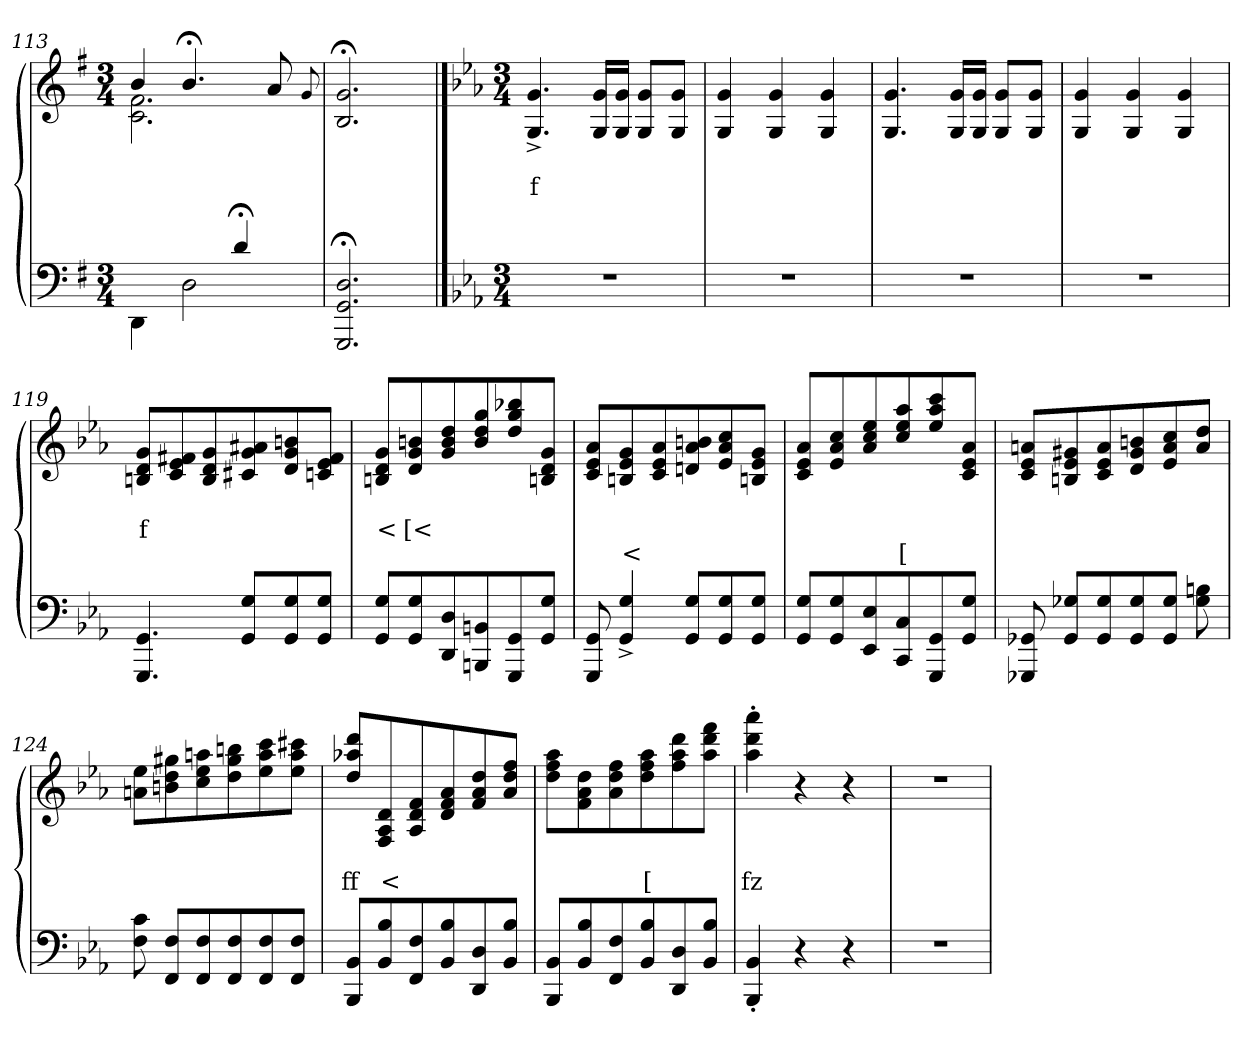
**kern	**kern	**text	**text	**text
*part2	*part1	*part1	*part1	*part1
*staff2	*staff1	*staff1	*staff1	*staff1
*clefF4	*clefG2	*	*	*
*k[f#]	*k[f#]	*	*	*
*M3/4	*M3/4	*	*	*
=113	=113	=113	=113	=113
*^	*^	*	*	*
2ryy	4DD\	4b	2.f# 2.c	.	.	.
.	2D\	4.b;<	.	.	.	.
4d;<	.	.	.	.	.	.
.	.	8a	.	.	.	.
*v	*v	*	*	*	*	*
*	*v	*v	*	*	*
.	8qqg/	.	.	.
=114	=114	=114	=114	=114
2.D;< 2.GG;< 2.GGG;<	2.g;< 2.B;<	.	.	.
==115	==115	==115	==115	==115
*k[b-e-a-]	*k[b-e-a-]	*	*	*
*M3/4	*M3/4	*	*	*
2.r	4.g^> 4.G^>	.	f	.
.	16g 16GLL	.	.	.
.	16g 16GJJ	.	.	.
.	8g 8GL	.	.	.
.	8g 8GJ	.	.	.
=116	=116	=116	=116	=116
2.r	4g 4G	.	.	.
.	4g 4G	.	.	.
.	4g 4G	.	.	.
=117	=117	=117	=117	=117
2.r	4.g 4.G	.	.	.
.	16g 16GLL	.	.	.
.	16g 16GJJ	.	.	.
.	8g 8GL	.	.	.
.	8g 8GJ	.	.	.
=118	=118	=118	=118	=118
2.r	4g 4G	.	.	.
.	4g 4G	.	.	.
.	4g 4G	.	.	.
=119	=119	=119	=119	=119
4.GGG 4.GG	8Bn 8d 8gL	.	f	.
.	8c 8e- 8f#X	.	.	.
.	8B 8d 8g	.	.	.
8GG 8GL	8c#X 8g 8a#X	.	.	.
8GG 8G	8d 8g 8bn	.	.	.
8GG 8GJ	8cn 8e- 8f#J	.	.	.
=120	=120	=120	=120	=120
8GG 8GL	8Bn 8d 8gL	.	<	.
8GG 8G	8d 8g 8bn	.	[<	.
8DD 8D	8g 8b 8dd	.	.	.
8BBBn 8BBn	8b 8dd 8gg	.	.	.
8GGG 8GG	8dd 8gg 8bb-X	.	.	.
8GG 8GJ	8Bn 8d 8gJ	.	.	.
=121	=121	=121	=121	=121
8GGG 8GG	8c 8e- 8a-L	.	.	.
4GG^> 4G^>	8Bn 8e- 8g	.	.	<
.	8c 8e- 8a-	.	.	.
8GG 8GL	8dn 8a- 8bn	.	.	.
8GG 8G	8e- 8a- 8cc	.	.	.
8GG 8GJ	8Bn 8e- 8gJ	.	.	.
=122	=122	=122	=122	=122
8GG 8GL	8c/ 8e-/ 8a-/L	.	.	.
8GG 8G	8e- 8a- 8cc	.	.	.
8EE- 8E-	8a- 8cc 8ee-	.	.	.
8CC 8C	8cc 8ee- 8aa-	.	.	[
8GGG 8GG	8ee- 8aa- 8ccc	.	.	.
8GG 8GJ	8c 8e- 8a-J	.	.	.
=123	=123	=123	=123	=123
8GGG-X 8GG-X	8c 8e- 8anL	.	.	.
8GG- 8G-L	8Bn 8e- 8g#X	.	.	.
8GG- 8G-	8c 8e- 8a	.	.	.
8GG- 8G-	8d 8g# 8bn	.	.	.
8GG- 8G-J	8e- 8a 8cc	.	.	.
8G- 8Bn	8a 8ddJ	.	.	.
=124	=124	=124	=124	=124
8F 8c	8an\ 8ee-\L	.	.	.
8FF/ 8F/L	8bn\ 8dd\ 8gg#X\	.	.	.
8FF 8F	8cc\ 8ee-\ 8aan\	.	.	.
8FF 8F	8dd 8gg# 8bbn	.	.	.
8FF 8F	8ee- 8aa 8ccc	.	.	.
8FF 8FJ	8ee- 8aa 8ccc#XJ	.	.	.
=125	=125	=125	=125	=125
8BBB- 8BB-L	8dd\ 8aa-X\ 8ddd\L	.	ff	.
8BB- 8B-	8F/ 8A-/ 8d/	.	<	.
8FF 8F	8A-/ 8d/ 8f/	.	.	.
8BB- 8B-	8d/ 8f/ 8a-/	.	.	.
8DD 8D	8f/ 8a-/ 8dd/	.	.	.
8BB- 8B-J	8a-/ 8dd/ 8ff/J	.	.	.
=126	=126	=126	=126	=126
8BBB- 8BB-L	8dd\ 8ff\ 8aa-\L	.	.	.
8BB- 8B-	8f\ 8a-\ 8dd\	.	.	.
8FF 8F	8a-\ 8dd\ 8ff\	.	.	.
8BB- 8B-	8dd 8ff 8aa-	.	[	.
8DD 8D	8ff 8aa- 8ddd	.	.	.
8BB- 8B-J	8aa- 8ddd 8fffJ	.	.	.
=127	=127	=127	=127	=127
4BBB-'> 4BB-'>	4aa-'> 4ddd'> 4aaa-'>	.	fz	.
4r	4r	.	.	.
4r	4r	.	.	.
=128	=128	=128	=128	=128
2.r	2.r	.	.	.
=	=	=	=	=
*-	*-	*-	*-	*-
